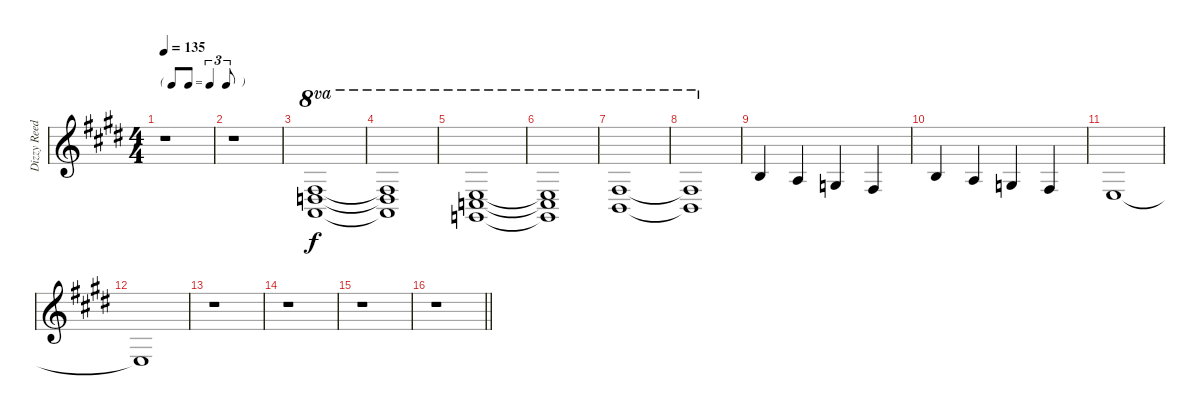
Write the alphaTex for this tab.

\track ("Dizzy Reed - Keyboards" "Dizzy Reed") {instrument drawbarorgan}
\staff {score}
\tuning (E4 B3 G3 D3 A2 E2) {hide}
\ts (4 4)
\tf triplet8th
\tempo 135
\clef g2
\ks e
r.1{dy f} |
r.1 |
(7.2 7.3 7.4).1{ot 8va} |
(7.2{t} 7.3{t} 7.4{t}).1{ot 8va} |
(5.2 5.3 5.4).1{ot 8va} |
(5.2{t} 5.3{t} 5.4{t}).1{ot 8va} |
(11.3 9.4).1{ot 8va} |
(11.3{t} 9.4{t}).1{ot 8va} |
14.5.4 12.5.4 10.5.4 9.5.4 |
14.5.4 12.5.4 10.5.4 9.5.4 |
7.5.1 |
7.5{t}.1 |
r.1 |
r.1 |
r.1 |
\barLineRight lightlight
r.1
